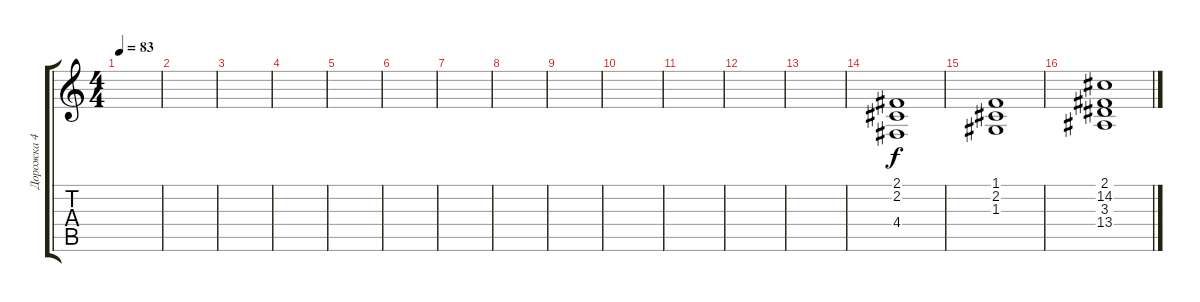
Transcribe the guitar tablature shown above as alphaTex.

\track ("Дорожка 4" "Дорожка 4") {instrument synthstrings1}
\staff {score tabs}
\tuning (E4 B3 G3 D3 A2 E2) {hide}
\ts (4 4)
\tempo 83
\clef g2
\ks c
|
|
|
|
|
|
|
|
|
|
|
|
|
(2.1 2.2 4.4).1 |
(1.1 2.2 1.3).1 |
(2.1 14.2 3.3 13.4).1
